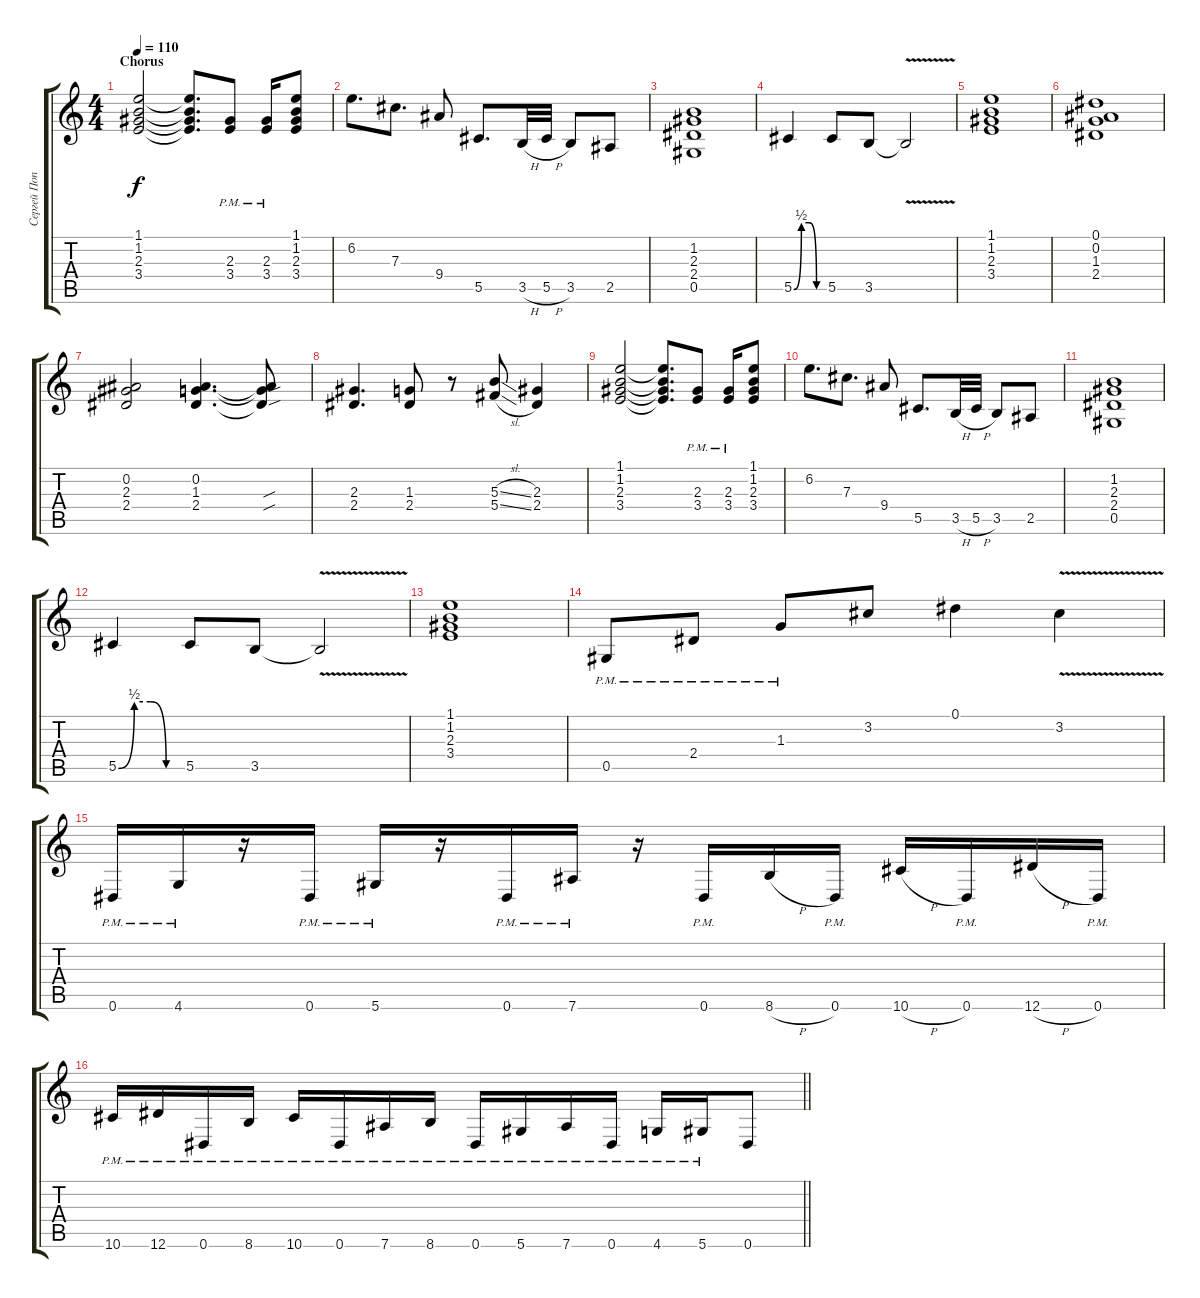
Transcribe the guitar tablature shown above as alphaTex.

\track ("Сергей Попов" "Сергей Поп") {instrument distortionguitar}
\staff {score tabs}
\tuning (Eb4 Bb3 Gb3 Db3 Ab2 Eb2) {hide}
\ts (4 4)
\section ("" "Chorus")
\tempo 110
\clef g2
\ks c
(1.1 1.2 2.3 3.4).2{dy f} (1.1{t} 1.2{t} 2.3{t} 3.4{t}).8{d} (2.3{pm} 3.4{pm}).8 (2.3{pm} 3.4{pm}).16 (1.1 1.2 2.3 3.4).8 |
6.2.8{d} 7.3.8{d} 9.4.8 5.5.8{d} 3.5{h}.32 5.5{h}.32 3.5.8 2.5.8 |
(1.2 2.3 2.4 0.5).1 |
5.5{be (custom 0 0 15 2 30 2 45 0 60 0)}.4 5.5.8 3.5.8 3.5{v t}.2 |
(1.1 1.2 2.3 3.4).1 |
(0.1 0.2 1.3 2.4).1 |
(0.2 2.3 2.4).2 (0.2 1.3 2.4).4{d} (0.2{t} 1.3{sou t} 2.4{sou t}).8 |
(2.3 2.4).4{d} (1.3 2.4).8 r.8 (5.3{sl} 5.4{sl}).8 (2.3 2.4).4 |
(1.1 1.2 2.3 3.4).2 (1.1{t} 1.2{t} 2.3{t} 3.4{t}).8{d} (2.3{pm} 3.4{pm}).8 (2.3{pm} 3.4{pm}).16 (1.1 1.2 2.3 3.4).8 |
6.2.8{d} 7.3.8{d} 9.4.8 5.5.8{d} 3.5{h}.32 5.5{h}.32 3.5.8 2.5.8 |
(1.2 2.3 2.4 0.5).1 |
5.5{be (custom 0 0 15 2 30 2 45 0 60 0)}.4 5.5.8 3.5.8 3.5{v t}.2 |
(1.1 1.2 2.3 3.4).1 |
0.5{pm}.8 2.4{pm}.8 1.3{pm}.8 3.2.8 0.1.4 3.2{v}.4 |
0.6{pm}.16 4.6{pm}.16 r.16 0.6{pm}.16 5.6{pm}.16 r.16 0.6{pm}.16 7.6{pm}.16 r.16 0.6{pm}.16 8.6{h}.16 0.6{pm}.16 10.6{h}.16 0.6{pm}.16 12.6{h}.16 0.6{pm}.16 |
\barLineRight lightlight
10.6{pm}.16 12.6{pm}.16 0.6{pm}.16 8.6{pm}.16 10.6{pm}.16 0.6{pm}.16 7.6{pm}.16 8.6{pm}.16 0.6{pm}.16 5.6{pm}.16 7.6{pm}.16 0.6{pm}.16 4.6{pm}.16 5.6{pm}.16 0.6.8
